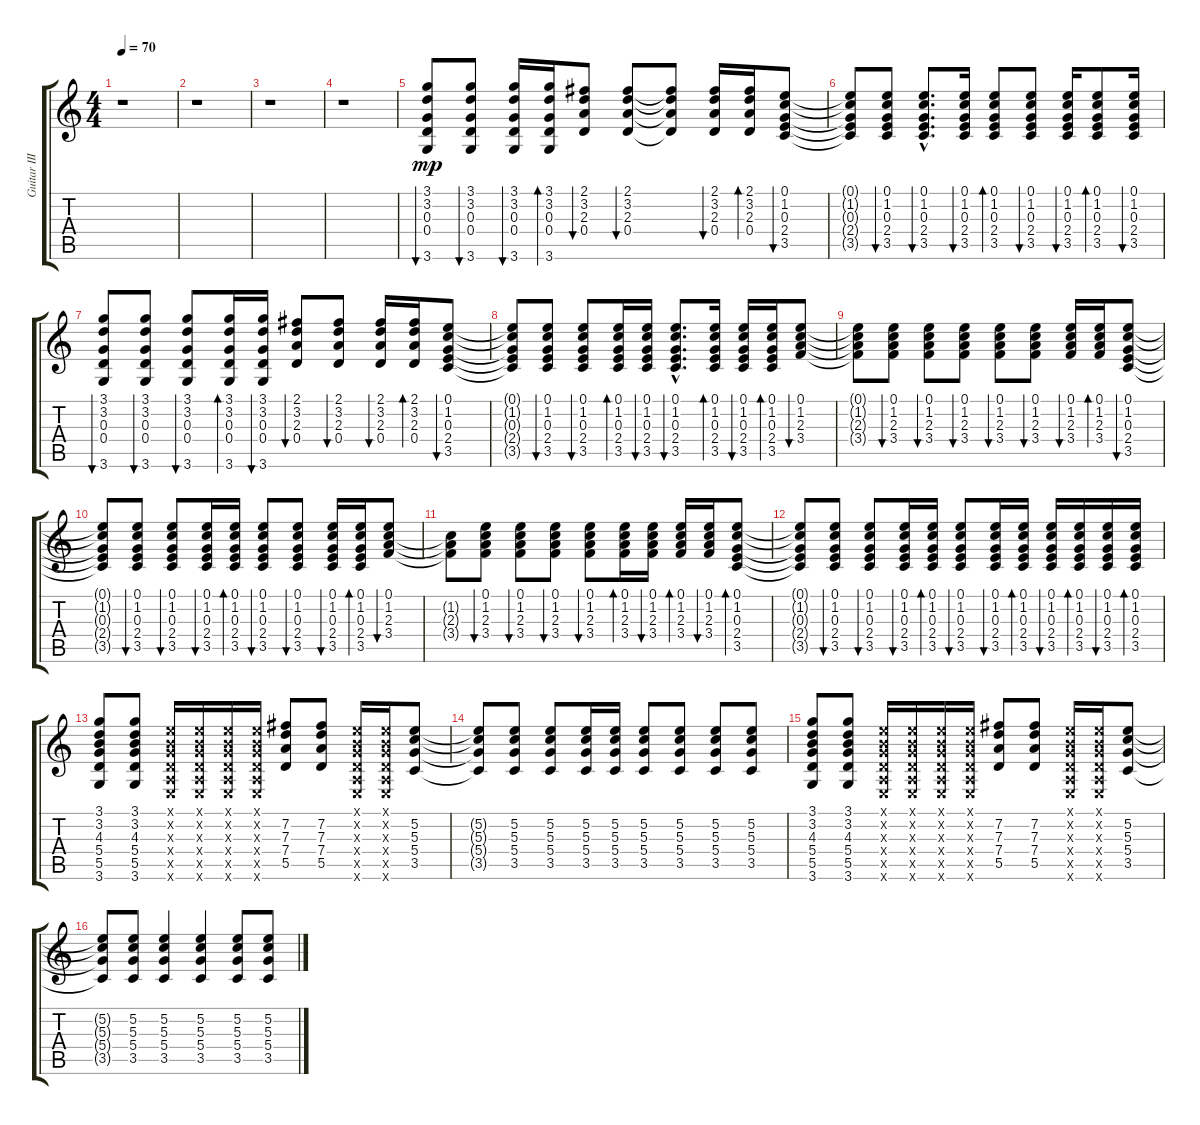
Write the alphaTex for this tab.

\track ("Guitar III (clean)" "Guitar III") {instrument electricguitarjazz}
\staff {score tabs}
\tuning (E4 B3 G3 D3 A2 E2) {hide}
\ts (4 4)
\tempo 70
\clef g2
\ks c
r.1{dy mp} |
r.1 |
r.1 |
r.1 |
(3.1 3.2 0.3 0.4 3.6).8{bu 30} (3.1 3.2 0.3 0.4 3.6).8{bu 30} (3.1 3.2 0.3 0.4 3.6).16{bu 30} (3.1 3.2 0.3 0.4 3.6).16{bd 30} (2.1 3.2 2.3 0.4).8{bu 30} (2.1 3.2 2.3 0.4).8{bu 30} (2.1{t} 3.2{t} 2.3{t} 0.4{t}).8 (2.1 3.2 2.3 0.4).16{bu 30} (2.1 3.2 2.3 0.4).16{bd 30} (0.1 1.2 0.3 2.4 3.5).8{bu 30} |
(0.1{t} 1.2{t} 0.3{t} 2.4{t} 3.5{t}).8 (0.1 1.2 0.3 2.4 3.5).8{bu 30} (0.1{hac} 1.2{hac} 0.3{hac} 2.4{hac} 3.5{hac}).8{d bu 30} (0.1 1.2 0.3 2.4 3.5).16{bu 30} (0.1 1.2 0.3 2.4 3.5).8{bd 30} (0.1 1.2 0.3 2.4 3.5).8{bu 30} (0.1 1.2 0.3 2.4 3.5).16{bu 30} (0.1 1.2 0.3 2.4 3.5).8{bd 30} (0.1 1.2 0.3 2.4 3.5).16{bu 30} |
(3.1 3.2 0.3 0.4 3.6).8{bu 30} (3.1 3.2 0.3 0.4 3.6).8{bu 30} (3.1 3.2 0.3 0.4 3.6).8{bu 30} (3.1 3.2 0.3 0.4 3.6).16{bd 30} (3.1 3.2 0.3 0.4 3.6).16{bu 30} (2.1 3.2 2.3 0.4).8{bu 30} (2.1 3.2 2.3 0.4).8{bu 30} (2.1 3.2 2.3 0.4).16{bu 30} (2.1 3.2 2.3 0.4).16{bd 30} (0.1 1.2 0.3 2.4 3.5).8{bu 30} |
(0.1{t} 1.2{t} 0.3{t} 2.4{t} 3.5{t}).8 (0.1 1.2 0.3 2.4 3.5).8{bu 30} (0.1 1.2 0.3 2.4 3.5).8{bu 30} (0.1 1.2 0.3 2.4 3.5).16{bd 30} (0.1 1.2 0.3 2.4 3.5).16{bu 30} (0.1{hac} 1.2{hac} 0.3{hac} 2.4{hac} 3.5{hac}).8{d bu 30} (0.1 1.2 0.3 2.4 3.5).16{bd 30} (0.1 1.2 0.3 2.4 3.5).16{bu 30} (0.1 1.2 0.3 2.4 3.5).16{bd 30} (0.1 1.2 2.3 3.4).8{bu 30} |
(0.1{t} 1.2{t} 2.3{t} 3.4{t}).8 (0.1 1.2 2.3 3.4).8{bu 30} (0.1 1.2 2.3 3.4).8{bu 30} (0.1 1.2 2.3 3.4).8{bu 30} (0.1 1.2 2.3 3.4).8{bu 30} (0.1 1.2 2.3 3.4).8{bu 30} (0.1 1.2 2.3 3.4).16{bu 30} (0.1 1.2 2.3 3.4).16{bd 30} (0.1 1.2 0.3 2.4 3.5).8{bu 30} |
(0.1{t} 1.2{t} 0.3{t} 2.4{t} 3.5{t}).8 (0.1 1.2 0.3 2.4 3.5).8{bu 30} (0.1 1.2 0.3 2.4 3.5).8{bu 30} (0.1 1.2 0.3 2.4 3.5).16{bu 30} (0.1 1.2 0.3 2.4 3.5).16{bd 30} (0.1 1.2 0.3 2.4 3.5).8{bu 30} (0.1 1.2 0.3 2.4 3.5).8{bu 30} (0.1 1.2 0.3 2.4 3.5).16{bu 30} (0.1 1.2 0.3 2.4 3.5).16{bd 30} (0.1 1.2 2.3 3.4).8{bu 30} |
(1.2{t} 2.3{t} 3.4{t}).8 (0.1 1.2 2.3 3.4).8{bu 30} (0.1 1.2 2.3 3.4).8{bu 30} (0.1 1.2 2.3 3.4).8{bu 30} (0.1 1.2 2.3 3.4).8{bu 30} (0.1 1.2 2.3 3.4).16{bd 30} (0.1 1.2 2.3 3.4).16{bu 30} (0.1 1.2 2.3 3.4).16{bd 30} (0.1 1.2 2.3 3.4).16{bu 30} (0.1 1.2 0.3 2.4 3.5).8{bd 30} |
(0.1{t} 1.2{t} 0.3{t} 2.4{t} 3.5{t}).8 (0.1 1.2 0.3 2.4 3.5).8{bu 30} (0.1 1.2 0.3 2.4 3.5).8{bu 30} (0.1 1.2 0.3 2.4 3.5).16{bu 30} (0.1 1.2 0.3 2.4 3.5).16{bd 30} (0.1 1.2 0.3 2.4 3.5).8{bu 30} (0.1 1.2 0.3 2.4 3.5).16{bu 30} (0.1 1.2 0.3 2.4 3.5).16{bd 30} (0.1 1.2 0.3 2.4 3.5).16{bu 30} (0.1 1.2 0.3 2.4 3.5).16{bd 30} (0.1 1.2 0.3 2.4 3.5).16{bu 30} (0.1 1.2 0.3 2.4 3.5).16{bd 30} |
(3.1 3.2 4.3 5.4 5.5 3.6).8 (3.1 3.2 4.3 5.4 5.5 3.6).8 (0.1{x} 0.2{x} 0.3{x} 0.4{x} 0.5{x} 0.6{x}).16 (0.1{x} 0.2{x} 0.3{x} 0.4{x} 0.5{x} 0.6{x}).16 (0.1{x} 0.2{x} 0.3{x} 0.4{x} 0.5{x} 0.6{x}).16 (0.1{x} 0.2{x} 0.3{x} 0.4{x} 0.5{x} 0.6{x}).16 (7.2 7.3 7.4 5.5).8 (7.2 7.3 7.4 5.5).8 (0.1{x} 0.2{x} 0.3{x} 0.4{x} 0.5{x} 0.6{x}).16 (0.1{x} 0.2{x} 0.3{x} 0.4{x} 0.5{x} 0.6{x}).16 (5.2 5.3 5.4 3.5).8 |
(5.2{t} 5.3{t} 5.4{t} 3.5{t}).8 (5.2 5.3 5.4 3.5).8 (5.2 5.3 5.4 3.5).8 (5.2 5.3 5.4 3.5).16 (5.2 5.3 5.4 3.5).16 (5.2 5.3 5.4 3.5).8 (5.2 5.3 5.4 3.5).8 (5.2 5.3 5.4 3.5).8 (5.2 5.3 5.4 3.5).8 |
(3.1 3.2 4.3 5.4 5.5 3.6).8 (3.1 3.2 4.3 5.4 5.5 3.6).8 (0.1{x} 0.2{x} 0.3{x} 0.4{x} 0.5{x} 0.6{x}).16 (0.1{x} 0.2{x} 0.3{x} 0.4{x} 0.5{x} 0.6{x}).16 (0.1{x} 0.2{x} 0.3{x} 0.4{x} 0.5{x} 0.6{x}).16 (0.1{x} 0.2{x} 0.3{x} 0.4{x} 0.5{x} 0.6{x}).16 (7.2 7.3 7.4 5.5).8 (7.2 7.3 7.4 5.5).8 (0.1{x} 0.2{x} 0.3{x} 0.4{x} 0.5{x} 0.6{x}).16 (0.1{x} 0.2{x} 0.3{x} 0.4{x} 0.5{x} 0.6{x}).16 (5.2 5.3 5.4 3.5).8 |
(5.2{t} 5.3{t} 5.4{t} 3.5{t}).8 (5.2 5.3 5.4 3.5).8 (5.2 5.3 5.4 3.5).4 (5.2 5.3 5.4 3.5).4 (5.2 5.3 5.4 3.5).8 (5.2 5.3 5.4 3.5).8
